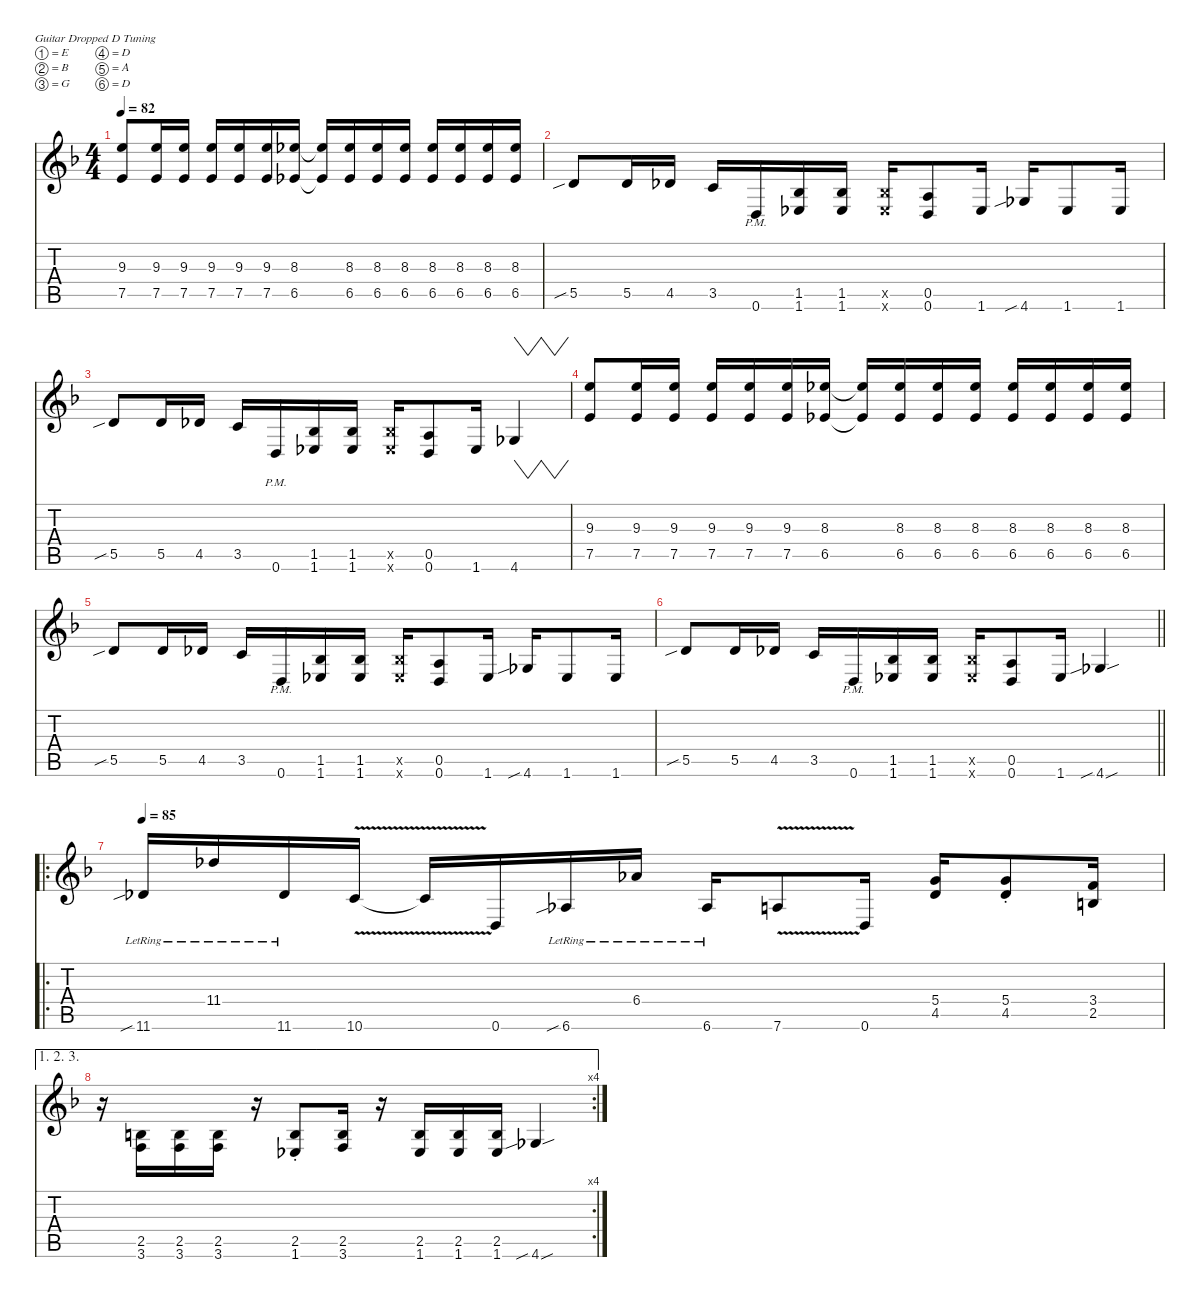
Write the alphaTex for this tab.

\defaultSystemsLayout 4
\hideDynamics
\bracketExtendMode nobrackets
\singleTrackTrackNamePolicy hidden
\multiTrackTrackNamePolicy hidden
\firstSystemTrackNameMode fullname
\firstSystemTrackNameOrientation horizontal
\otherSystemsTrackNameOrientation horizontal
\track ("Guitar 1" "Guitar 1") {instrument distortionguitar}
\staff {score tabs}
\tuning (E4 B3 G3 D3 A2 D2)
\ts (4 4)
\tempo 82
\clef g2
\ks f
(9.3{acc forcenatural} 7.5{acc forcenatural}).8{dy f beam Up} (9.3{acc forcenatural} 7.5{acc forcenatural}).16{beam Up} (9.3{acc forcenatural} 7.5{acc forcenatural}).16{beam Up} (9.3{acc forcenatural} 7.5{acc forcenatural}).16{beam Up} (9.3{acc forcenatural} 7.5{acc forcenatural}).16{beam Up} (9.3{acc forcenatural} 7.5{acc forcenatural}).16{beam Up} (8.3{acc b} 6.5{acc b}).16{beam Up} (8.3{t acc b} 6.5{t acc b}).16{beam Up} (8.3{acc b} 6.5{acc b}).16{beam Up} (8.3{acc b} 6.5{acc b}).16{beam Up} (8.3{acc b} 6.5{acc b}).16{beam Up} (8.3{acc b} 6.5{acc b}).16{beam Up} (8.3{acc b} 6.5{acc b}).16{beam Up} (8.3{acc b} 6.5{acc b}).16{beam Up} (8.3{acc b} 6.5{acc b}).16{beam Up} |
5.5{sib acc forcenatural}.8{beam Up} 5.5{acc forcenatural}.16{beam Up} 4.5{acc b}.16{beam Up} 3.5{acc forcenatural}.16{beam Up} 0.6{pm acc forcenatural}.16{beam Up} (1.5{acc b} 1.6{acc b}).16{beam Up} (1.5{acc b} 1.6{acc b}).16{beam Up} (1.5{x acc b} 1.6{x acc b}).16{beam Up} (0.5{acc forcenatural} 0.6{acc forcenatural}).8{beam Up} 1.6{acc b}.16{beam Up} 4.6{sib acc b}.16{beam Up} 1.6{acc b}.8{beam Up} 1.6{acc b}.16{beam Up} |
5.5{sib acc forcenatural}.8{beam Up} 5.5{acc forcenatural}.16{beam Up} 4.5{acc b}.16{beam Up} 3.5{acc forcenatural}.16{beam Up} 0.6{pm acc forcenatural}.16{beam Up} (1.5{acc b} 1.6{acc b}).16{beam Up} (1.5{acc b} 1.6{acc b}).16{beam Up} (1.5{x acc b} 1.6{x acc b}).16{beam Up} (0.5{acc forcenatural} 0.6{acc forcenatural}).8{beam Up} 1.6{acc b}.16{beam Up} 4.6{acc b}.4{vw beam Up} |
(9.3{acc forcenatural} 7.5{acc forcenatural}).8{beam Up} (9.3{acc forcenatural} 7.5{acc forcenatural}).16{beam Up} (9.3{acc forcenatural} 7.5{acc forcenatural}).16{beam Up} (9.3{acc forcenatural} 7.5{acc forcenatural}).16{beam Up} (9.3{acc forcenatural} 7.5{acc forcenatural}).16{beam Up} (9.3{acc forcenatural} 7.5{acc forcenatural}).16{beam Up} (8.3{acc b} 6.5{acc b}).16{beam Up} (8.3{t acc b} 6.5{t acc b}).16{beam Up} (8.3{acc b} 6.5{acc b}).16{beam Up} (8.3{acc b} 6.5{acc b}).16{beam Up} (8.3{acc b} 6.5{acc b}).16{beam Up} (8.3{acc b} 6.5{acc b}).16{beam Up} (8.3{acc b} 6.5{acc b}).16{beam Up} (8.3{acc b} 6.5{acc b}).16{beam Up} (8.3{acc b} 6.5{acc b}).16{beam Up} |
5.5{sib acc forcenatural}.8{beam Up} 5.5{acc forcenatural}.16{beam Up} 4.5{acc b}.16{beam Up} 3.5{acc forcenatural}.16{beam Up} 0.6{pm acc forcenatural}.16{beam Up} (1.5{acc b} 1.6{acc b}).16{beam Up} (1.5{acc b} 1.6{acc b}).16{beam Up} (1.5{x acc b} 1.6{x acc b}).16{beam Up} (0.5{acc forcenatural} 0.6{acc forcenatural}).8{beam Up} 1.6{acc b}.16{beam Up} 4.6{sib acc b}.16{beam Up} 1.6{acc b}.8{beam Up} 1.6{acc b}.16{beam Up} |
\barLineRight lightlight
5.5{sib acc forcenatural}.8{beam Up} 5.5{acc forcenatural}.16{beam Up} 4.5{acc b}.16{beam Up} 3.5{acc forcenatural}.16{beam Up} 0.6{pm acc forcenatural}.16{beam Up} (1.5{acc b} 1.6{acc b}).16{beam Up} (1.5{acc b} 1.6{acc b}).16{beam Up} (1.5{x acc b} 1.6{x acc b}).16{beam Up} (0.5{acc forcenatural} 0.6{acc forcenatural}).8{beam Up} 1.6{acc b}.16{beam Up} 4.6{sib sou acc b}.4{beam Up} |
\ro
\tempo 85
11.6{sib lr acc b}.16{beam Up} 11.4{lr acc b}.16{beam Up} 11.6{lr acc b}.16{beam Up} 10.6{v acc forcenatural}.16{beam Up} 10.6{v t acc forcenatural}.16{beam Up} 0.6{acc forcenatural}.16{beam Up} 6.6{sib lr acc b}.16{beam Up} 6.4{lr acc b}.16{beam Up} 6.6{lr acc b}.16{beam Up} 7.6{v acc forcenatural}.8{beam Up} 0.6{acc forcenatural}.16{beam Up} (5.4{acc forcenatural} 4.5{acc b}).16{beam Up} (5.4{st acc forcenatural} 4.5{st acc b}).8{beam Up} (3.4{acc forcenatural} 2.5{acc forcenatural}).16{beam Up} |
\ae (1 2 3)
\rc 4
r.16{beam Down} (2.5{acc forcenatural} 3.6{acc forcenatural}).16{beam Up} (2.5{acc forcenatural} 3.6{acc forcenatural}).16{beam Up} (2.5{acc forcenatural} 3.6{acc forcenatural}).16{beam Up} r.16{beam Up} (2.5{st acc forcenatural} 1.6{st acc b}).8{beam Up} (2.5{acc forcenatural} 3.6{acc forcenatural}).16{beam Up} r.16{beam Up} (2.5{acc forcenatural} 1.6{acc b}).16{beam Up} (2.5{acc forcenatural} 1.6{acc b}).16{beam Up} (2.5{acc forcenatural} 1.6{acc b}).16{beam Up} 4.6{sib sou acc b}.4{beam Up}
